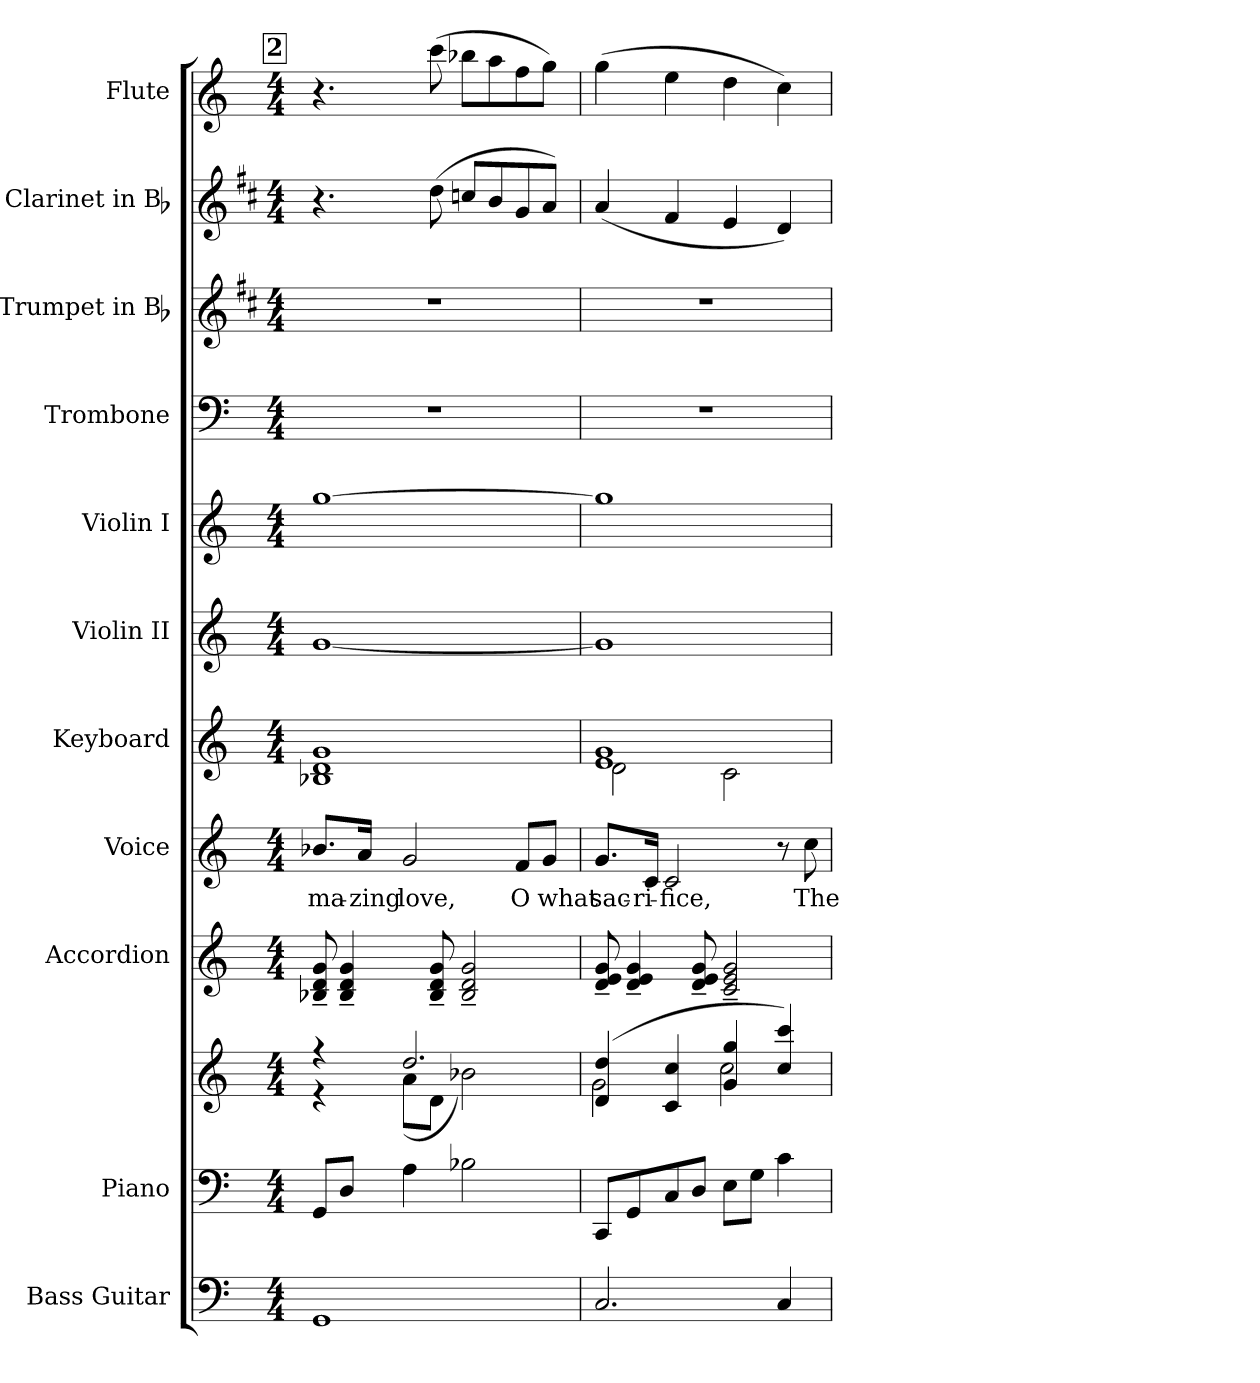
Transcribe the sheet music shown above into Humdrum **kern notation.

**kern	**kern	**kern	**kern	**kern	**text	**kern	**kern	**kern	**kern	**kern	**kern	**kern
*part11	*part10	*part10	*part9	*part8	*part8	*part7	*part6	*part5	*part4	*part3	*part2	*part1
*staff12	*staff11	*staff10	*staff9	*staff8	*staff8	*staff7	*staff6	*staff5	*staff4	*staff3	*staff2	*staff1
*I"Bass Guitar	*I"Piano	*	*I"Accordion	*I"Voice	*	*I"Keyboard	*I"Violin II	*I"Violin I	*I"Trombone	*I"Trumpet in Bb	*I"Clarinet in Bb	*I"Flute
*I'Bass	*I'Pno.	*	*I'Accord.	*I'Voice	*	*I'Kbd.	*I'Vln. II	*I'Vln. I	*I'Tbn.	*I'Tpt.	*I'Cl.	*I'Fl.
*clefF4	*clefF4	*clefG2	*clefG2	*clefG2	*	*clefG2	*clefG2	*clefG2	*clefF4	*clefG2	*clefG2	*clefG2
*ITrd7c12	*	*	*	*	*	*	*	*	*ITrd8c14	*ITrd1c2	*ITrd1c2	*
*k[]	*k[]	*k[]	*k[]	*k[]	*	*k[]	*k[]	*k[]	*k[]	*k[]	*k[]	*k[]
*C:	*C:	*C:	*C:	*C:	*	*C:	*C:	*C:	*C:	*C:	*C:	*C:
*M4/4	*M4/4	*M4/4	*M4/4	*M4/4	*	*M4/4	*M4/4	*M4/4	*M4/4	*M4/4	*M4/4	*M4/4
!!LO:REH:place=s1:color=#000000:enc=box:fs=8.6678:t=2
=18	=18	=18	=18	=18	=18	=18	=18	=18	=18	=18	=18	=18
*	*	*^	*	*	*	*	*	*	*	*	*	*
!	!	!	!	!	!	!LO:LY:b:color=#000000	!	!	!	!	!	!	!
1GGGi	8GGi/L	4r	4r	8B-Xi/~ 8di~ 8gi~	8.b-Xi/L	-ma-	1B-Xi 1di 1gi	[<1gi	[>1ggi	1r	1r	4.r	4.r
.	8Di/J	.	.	4B-i/~ 4di~ 4gi~	.	.	.	.	.	.	.	.	.
!	!	!	!	!	!	!LO:LY:b:color=#000000	!	!	!	!	!	!	!
.	.	.	.	.	16ai/Jk	-zing	.	.	.	.	.	.	.
!	!	!	!	!	!	!LO:LY:b:color=#000000	!	!	!	!	!	!	!
.	4Ai\	2.ddi/	(8ai\L	.	2gi/	love,	.	.	.	.	.	.	.
.	.	.	8di\J	8B-i/~ 8di~ 8gi~	.	.	.	.	.	.	.	(8cci\	(8ccci\
.	2B-Xi\	.	2b-Xi\)	2B-i/~ 2di~ 2gi~	.	.	.	.	.	.	.	8b-Xi/L	8bb-Xi\L
.	.	.	.	.	.	.	.	.	.	.	.	8ai/	8aai\
!	!	!	!	!	!	!LO:LY:b:color=#000000	!	!	!	!	!	!	!
.	.	.	.	.	8fi/L	O	.	.	.	.	.	8fi/	8ffi\
!	!	!	!	!	!	!LO:LY:b:color=#000000	!	!	!	!	!	!	!
.	.	.	.	.	8gi/J	what	.	.	.	.	.	8gi/J)	8ggi\J)
!!LO:PB:g=z
=19	=19	=19	=19	=19	=19	=19	=19	=19	=19	=19	=19	=19	=19
!	!	!	!	!	!	!LO:LY:b:color=#000000	!	!	!	!	!	!	!
*	*	*	*	*	*	*	*^	*	*	*	*	*	*
2.CCi/	8CCi/L	(4di/ 4ddi	2gi\	8di/~ 8ei~ 8gi~	8.gi/L	sac-	1ei 1gi	2di\	1gi]	1ggi]	1r	1r	(4gi/	(4ggi\
.	8GGi/	.	.	4di/~ 4ei~ 4gi~	.	.	.	.	.	.	.	.	.	.
!	!	!	!	!	!	!LO:LY:b:color=#000000	!	!	!	!	!	!	!	!
.	.	.	.	.	16ci/Jk	-ri-	.	.	.	.	.	.	.	.
!	!	!	!	!	!	!LO:LY:b:color=#000000	!	!	!	!	!	!	!	!
.	8Ci/	4ci/ 4cci	.	.	2ci/	-fice,	.	.	.	.	.	.	4ei/	4eei\
.	8Di/J	.	.	8di/~ 8ei~ 8gi~	.	.	.	.	.	.	.	.	.	.
.	8Ei\L	4gi/ 4ggi	2cci\	2ci/~ 2ei~ 2gi~	.	.	.	2ci\	.	.	.	.	4di/	4ddi\
.	8Gi\J	.	.	.	.	.	.	.	.	.	.	.	.	.
4CCi/	4ci\	4cci/ 4ccci)	.	.	8r	.	.	.	.	.	.	.	4ci/)	4cci\)
!	!	!	!	!	!	!LO:LY:b:color=#000000	!	!	!	!	!	!	!	!
.	.	.	.	.	8cci\	The	.	.	.	.	.	.	.	.
*	*	*v	*v	*	*	*	*v	*v	*	*	*	*	*	*
=	=	=	=	=	=	=	=	=	=	=	=	=
*-	*-	*-	*-	*-	*-	*-	*-	*-	*-	*-	*-	*-
